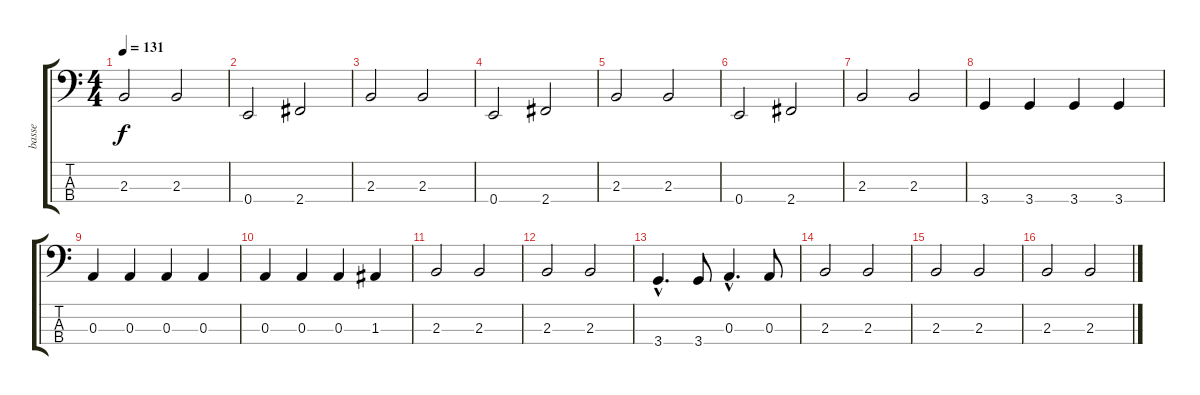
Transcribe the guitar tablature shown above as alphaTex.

\track ("basse" "basse") {instrument acousticbass}
\staff {score tabs}
\tuning (G2 D2 A1 E1) {hide}
\ts (4 4)
\tempo 131
\clef f4
\ks c
2.3.2{dy f} 2.3.2 |
0.4.2 2.4.2 |
2.3.2 2.3.2 |
0.4.2 2.4.2 |
2.3.2 2.3.2 |
0.4.2 2.4.2 |
2.3.2 2.3.2 |
3.4.4 3.4.4 3.4.4 3.4.4 |
0.3.4 0.3.4 0.3.4 0.3.4 |
0.3.4 0.3.4 0.3.4 1.3.4 |
2.3.2 2.3.2 |
2.3.2 2.3.2 |
3.4{hac}.4{d} 3.4.8 0.3{hac}.4{d} 0.3.8 |
2.3.2 2.3.2 |
2.3.2 2.3.2 |
2.3.2 2.3.2
